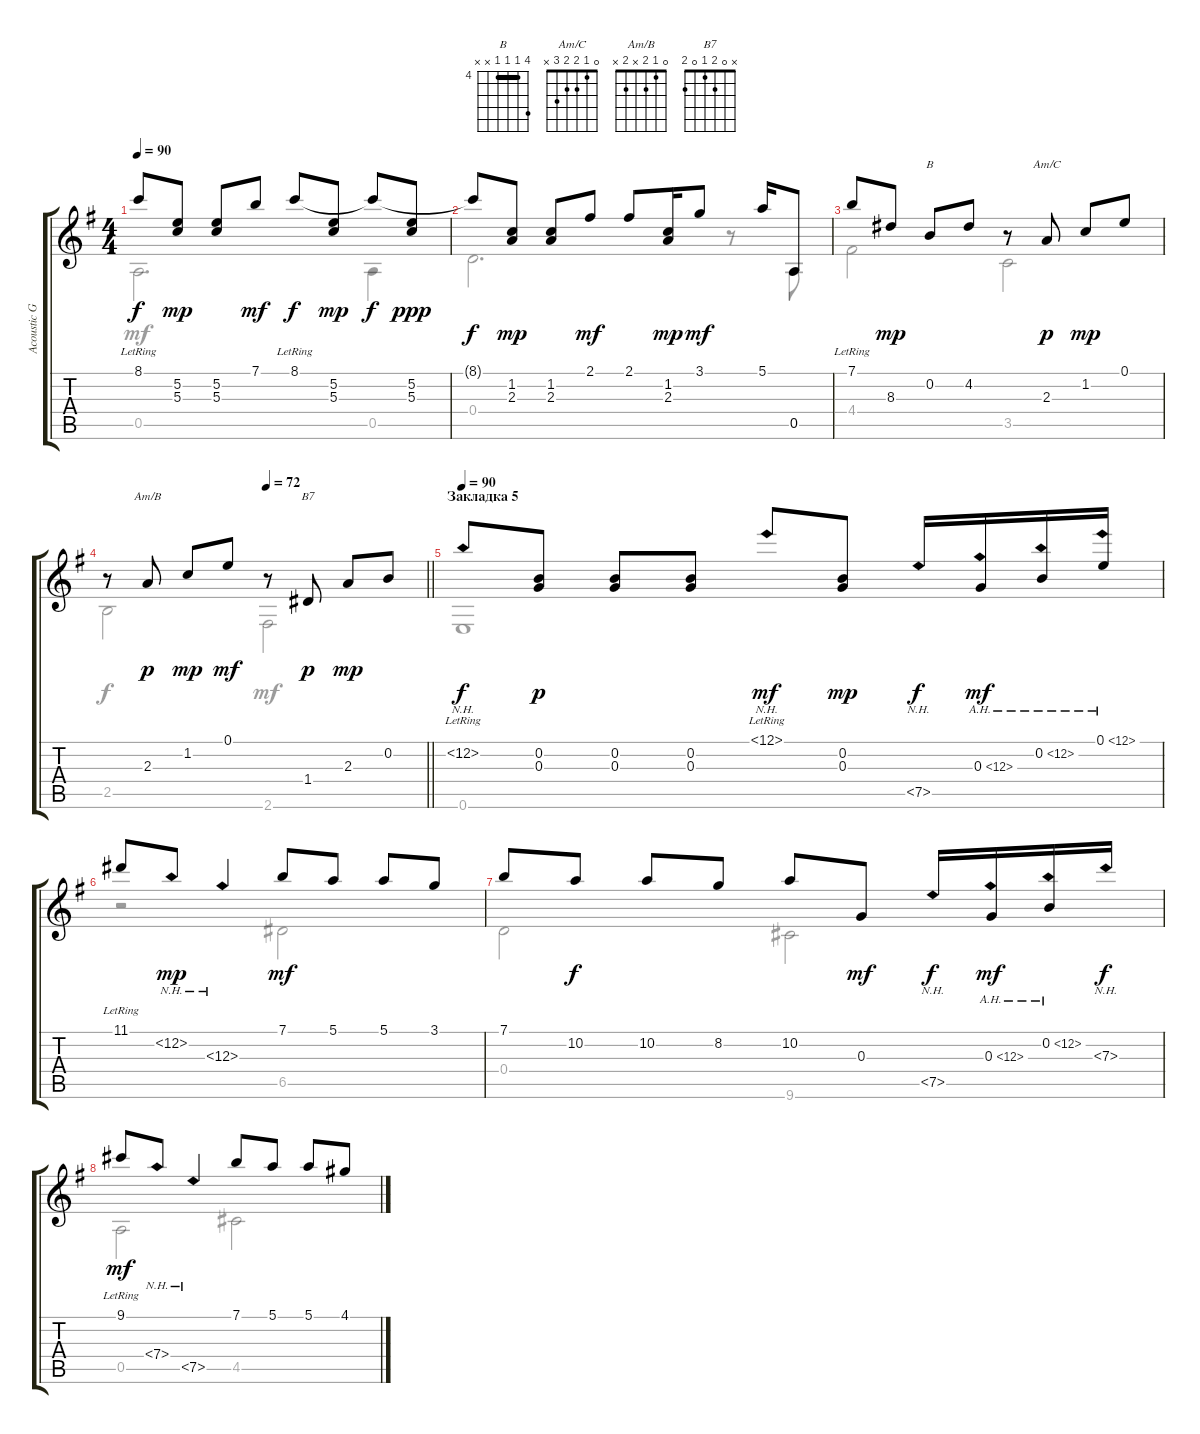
\track ("Acoustic Guitar (steel" "Acoustic G") {instrument acousticguitarsteel}
\staff {score tabs}
\tuning (E4 B3 G3 D3 A2 E2) {hide}
\chord ("B" 7 4 4 4 x x) {firstfret 4 barre 4}
\chord ("Am/C" 0 1 2 2 3 x)
\chord ("Am/B" 0 1 2 x 2 x)
\chord ("B7" x 0 2 1 0 2)
\voice
\ts (4 4)
\tempo 90
\clef g2
\ks eminor
8.1{lr}.8{dy f} (5.2 5.3).8{dy mp} (5.2 5.3).8 7.1.8{dy mf} 8.1{lr}.8{dy f} (5.2 5.3).8{dy mp} 8.1{t}.8{dy f} (5.2 5.3).8{dy ppp} |
8.1{t}.8{dy f} (1.2 2.3).8{dy mp} (1.2 2.3).8 2.1.8{dy mf} 2.1.8 (1.2 2.3).16{dy mp} 3.1.8{dy mf} 5.1.16 0.5.8 |
7.1{lr}.8 8.3.8{dy mp} 0.2.8{ch "B"} 4.2.8 r.8 2.3.8{ch "Am/C" dy p} 1.2.8{dy mp} 0.1.8 |
\tempo (72 0.5)
\barLineRight lightlight
r.8 2.3.8{ch "Am/B" dy p} 1.2.8{dy mp} 0.1.8{dy mf} r.8 1.4.8{ch "B7" dy p} 2.3.8{dy mp} 0.2.8 |
\section ("" "Закладка 5")
\tempo 90
12.2{nh lr}.8{dy f} (0.2 0.3).8{dy p} (0.2 0.3).8 (0.2 0.3).8 0.1{nh lr}.8{dy mf} (0.2 0.3).8{dy mp} 7.5{nh}.16{dy f} 0.3{ah 12}.16{dy mf} 0.2{ah 12}.16 0.1{ah 12}.16 |
11.1{lr}.8 0.2{nh}.8{dy mp} 0.3{nh}.4 7.1.8{dy mf} 5.1.8 5.1.8 3.1.8 |
7.1.8 10.2.8{dy f} 10.2.8 8.2.8 10.2.8 0.3.8{dy mf} 7.5{nh}.16{dy f} 0.3{ah 12}.16{dy mf} 0.2{ah 12}.16 7.3{nh}.16{dy f} |
9.1{lr}.8{dy mf} 7.4{nh}.8 7.5{nh}.4 7.1.8 5.1.8 5.1.8 4.1.8
\voice
\clef g2
\ottava regular
\simile none
\ks eminor
0.5.2{d dy mf} 0.5.4 |
0.4.2{d} r.8 0.5.8 |
4.4.2 3.5.2 |
\barLineRight lightlight
2.5.2{dy f} 2.6.2{dy mf} |
0.6.1{dy f} |
r.2 6.5.2{dy mf} |
0.4.2 9.6.2 |
0.5.2 4.5.2
